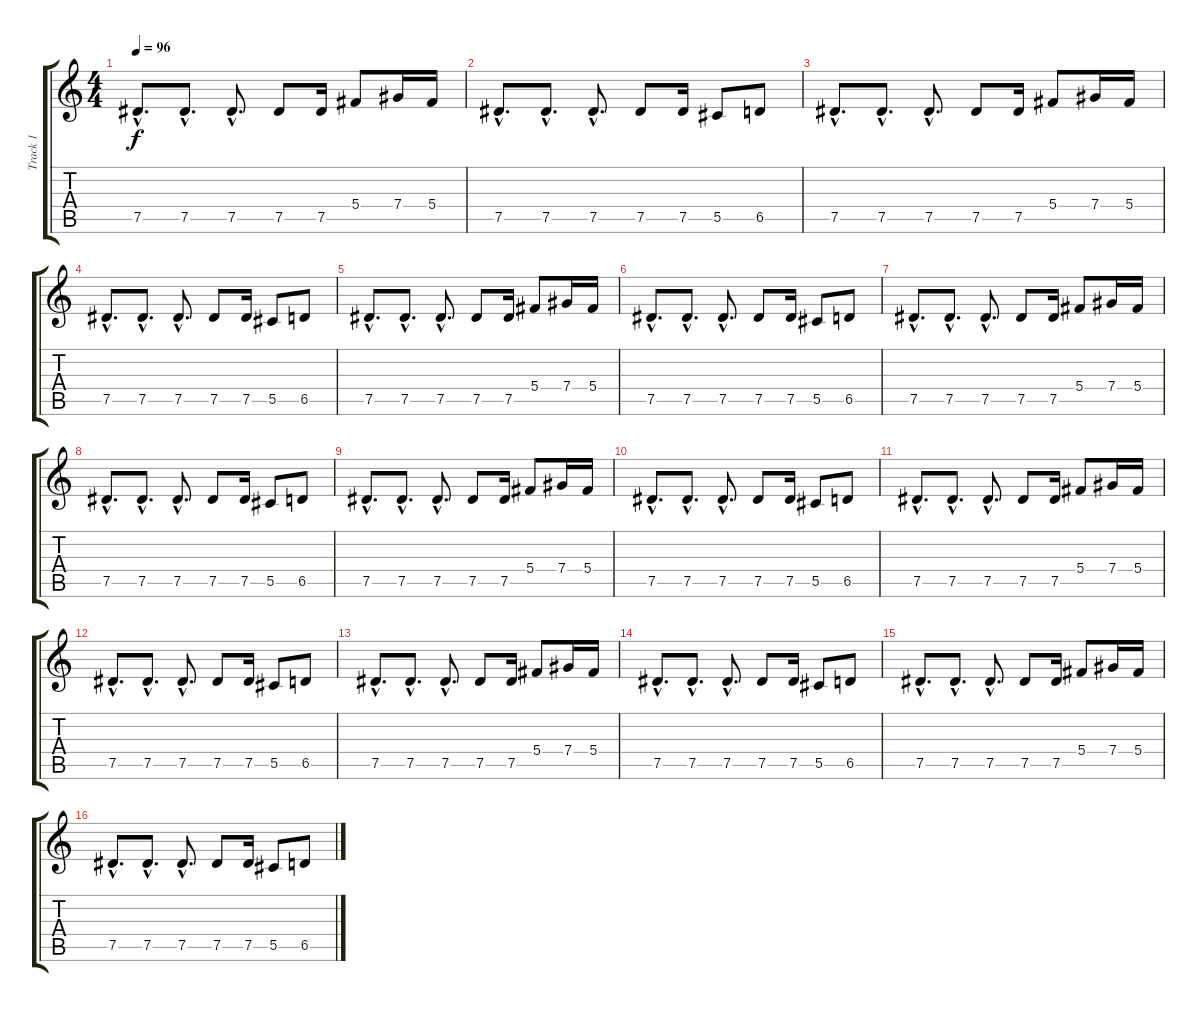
\track ("Track 1" "Track 1") {instrument electricguitarclean}
\staff {score tabs}
\tuning (Eb4 Bb3 Gb3 Db3 Ab2 Db2) {hide}
\ts (4 4)
\tempo 96
\clef g2
\ks c
7.5{hac}.8{d dy f volume 6} 7.5{hac}.8{d} 7.5{hac}.8{d} 7.5.8 7.5.16 5.4.8 7.4.16 5.4.16 |
7.5{hac}.8{d} 7.5{hac}.8{d} 7.5{hac}.8{d} 7.5.8 7.5.16 5.5.8 6.5.8 |
7.5{hac}.8{d volume 6} 7.5{hac}.8{d} 7.5{hac}.8{d} 7.5.8 7.5.16 5.4.8 7.4.16 5.4.16 |
7.5{hac}.8{d} 7.5{hac}.8{d} 7.5{hac}.8{d} 7.5.8 7.5.16 5.5.8 6.5.8 |
7.5{hac}.8{d volume 6} 7.5{hac}.8{d} 7.5{hac}.8{d} 7.5.8 7.5.16 5.4.8 7.4.16 5.4.16 |
7.5{hac}.8{d} 7.5{hac}.8{d} 7.5{hac}.8{d} 7.5.8 7.5.16 5.5.8 6.5.8 |
7.5{hac}.8{d volume 6} 7.5{hac}.8{d} 7.5{hac}.8{d} 7.5.8 7.5.16 5.4.8 7.4.16 5.4.16 |
7.5{hac}.8{d} 7.5{hac}.8{d} 7.5{hac}.8{d} 7.5.8 7.5.16 5.5.8 6.5.8 |
7.5{hac}.8{d volume 6} 7.5{hac}.8{d} 7.5{hac}.8{d} 7.5.8 7.5.16 5.4.8 7.4.16 5.4.16 |
7.5{hac}.8{d} 7.5{hac}.8{d} 7.5{hac}.8{d} 7.5.8 7.5.16 5.5.8 6.5.8 |
7.5{hac}.8{d volume 6} 7.5{hac}.8{d} 7.5{hac}.8{d} 7.5.8 7.5.16 5.4.8 7.4.16 5.4.16 |
7.5{hac}.8{d} 7.5{hac}.8{d} 7.5{hac}.8{d} 7.5.8 7.5.16 5.5.8 6.5.8 |
7.5{hac}.8{d volume 6} 7.5{hac}.8{d} 7.5{hac}.8{d} 7.5.8 7.5.16 5.4.8 7.4.16 5.4.16 |
7.5{hac}.8{d} 7.5{hac}.8{d} 7.5{hac}.8{d} 7.5.8 7.5.16 5.5.8 6.5.8 |
7.5{hac}.8{d volume 6} 7.5{hac}.8{d} 7.5{hac}.8{d} 7.5.8 7.5.16 5.4.8 7.4.16 5.4.16 |
7.5{hac}.8{d} 7.5{hac}.8{d} 7.5{hac}.8{d} 7.5.8 7.5.16 5.5.8 6.5.8
